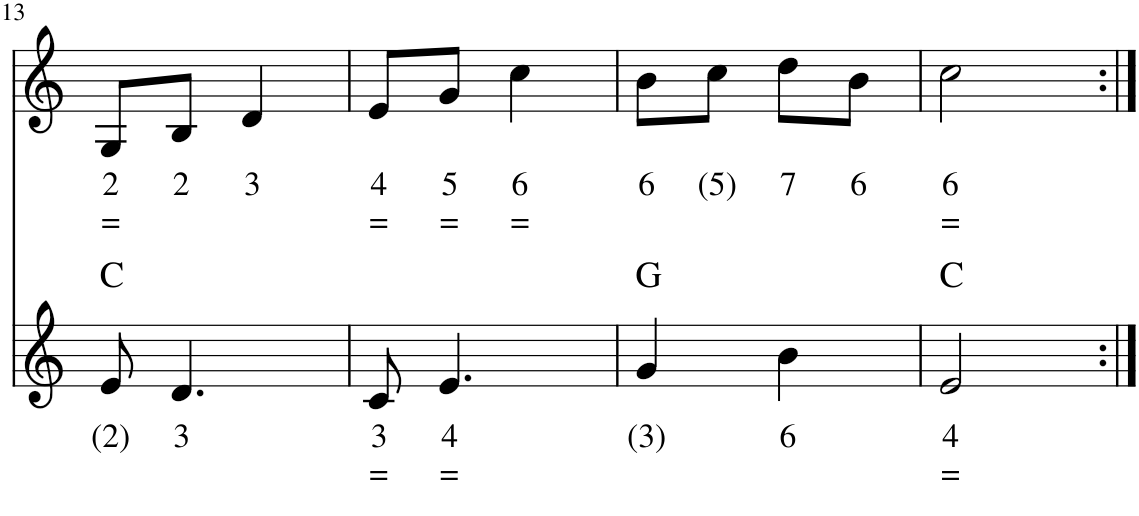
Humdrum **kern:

**kern	**text	**text	**harte	**kern	**text	**text
*part2	*part2	*part2	*part2	*part1	*part1	*part1
*staff2	*staff2	*staff2	*	*staff1	*staff1	*staff1
*I"Stem	*	*	*	*I"Stem	*	*
!!LO:PB:g=z
*clefG2	*	*	*	*clefG2	*	*
*k[]	*	*	*	*k[]	*	*
*M2/4	*	*	*	*M2/4	*	*
=13	=13	=13	=13	=13	=13	=13
!	!LO:LY:b	!	!	!	!LO:LY:b	!LO:LY:b
8e/	(2)	.	C:maj	8G/L	2	=
!	!LO:LY:b	!	!	!	!LO:LY:b	!
4.d/	3	.	.	8B/J	2	.
!	!	!	!	!	!LO:LY:b	!
.	.	.	.	4d/	3	.
=14	=14	=14	=14	=14	=14	=14
!	!LO:LY:b	!LO:LY:b	!	!	!LO:LY:b	!LO:LY:b
8c/	3	=	.	8e/L	4	=
!	!LO:LY:b	!LO:LY:b	!	!	!LO:LY:b	!LO:LY:b
4.e/	4	=	.	8g/J	5	=
!	!	!	!	!	!LO:LY:b	!LO:LY:b
.	.	.	.	4cc\	6	=
=15	=15	=15	=15	=15	=15	=15
!	!LO:LY:b	!	!	!	!LO:LY:b	!
4g/	(3)	.	G:maj	8b\L	6	.
!	!	!	!	!	!LO:LY:b	!
.	.	.	.	8cc\J	(5)	.
!	!LO:LY:b	!	!	!	!LO:LY:b	!
4b\	6	.	.	8dd\L	7	.
!	!	!	!	!	!LO:LY:b	!
.	.	.	.	8b\J	6	.
=16	=16	=16	=16	=16	=16	=16
!	!LO:LY:b	!LO:LY:b	!	!	!LO:LY:b	!LO:LY:b
2e/	4	=	C:maj	2cc\	6	=
=:|!	=:|!	=:|!	=:|!	=:|!	=:|!	=:|!
*-	*-	*-	*-	*-	*-	*-
